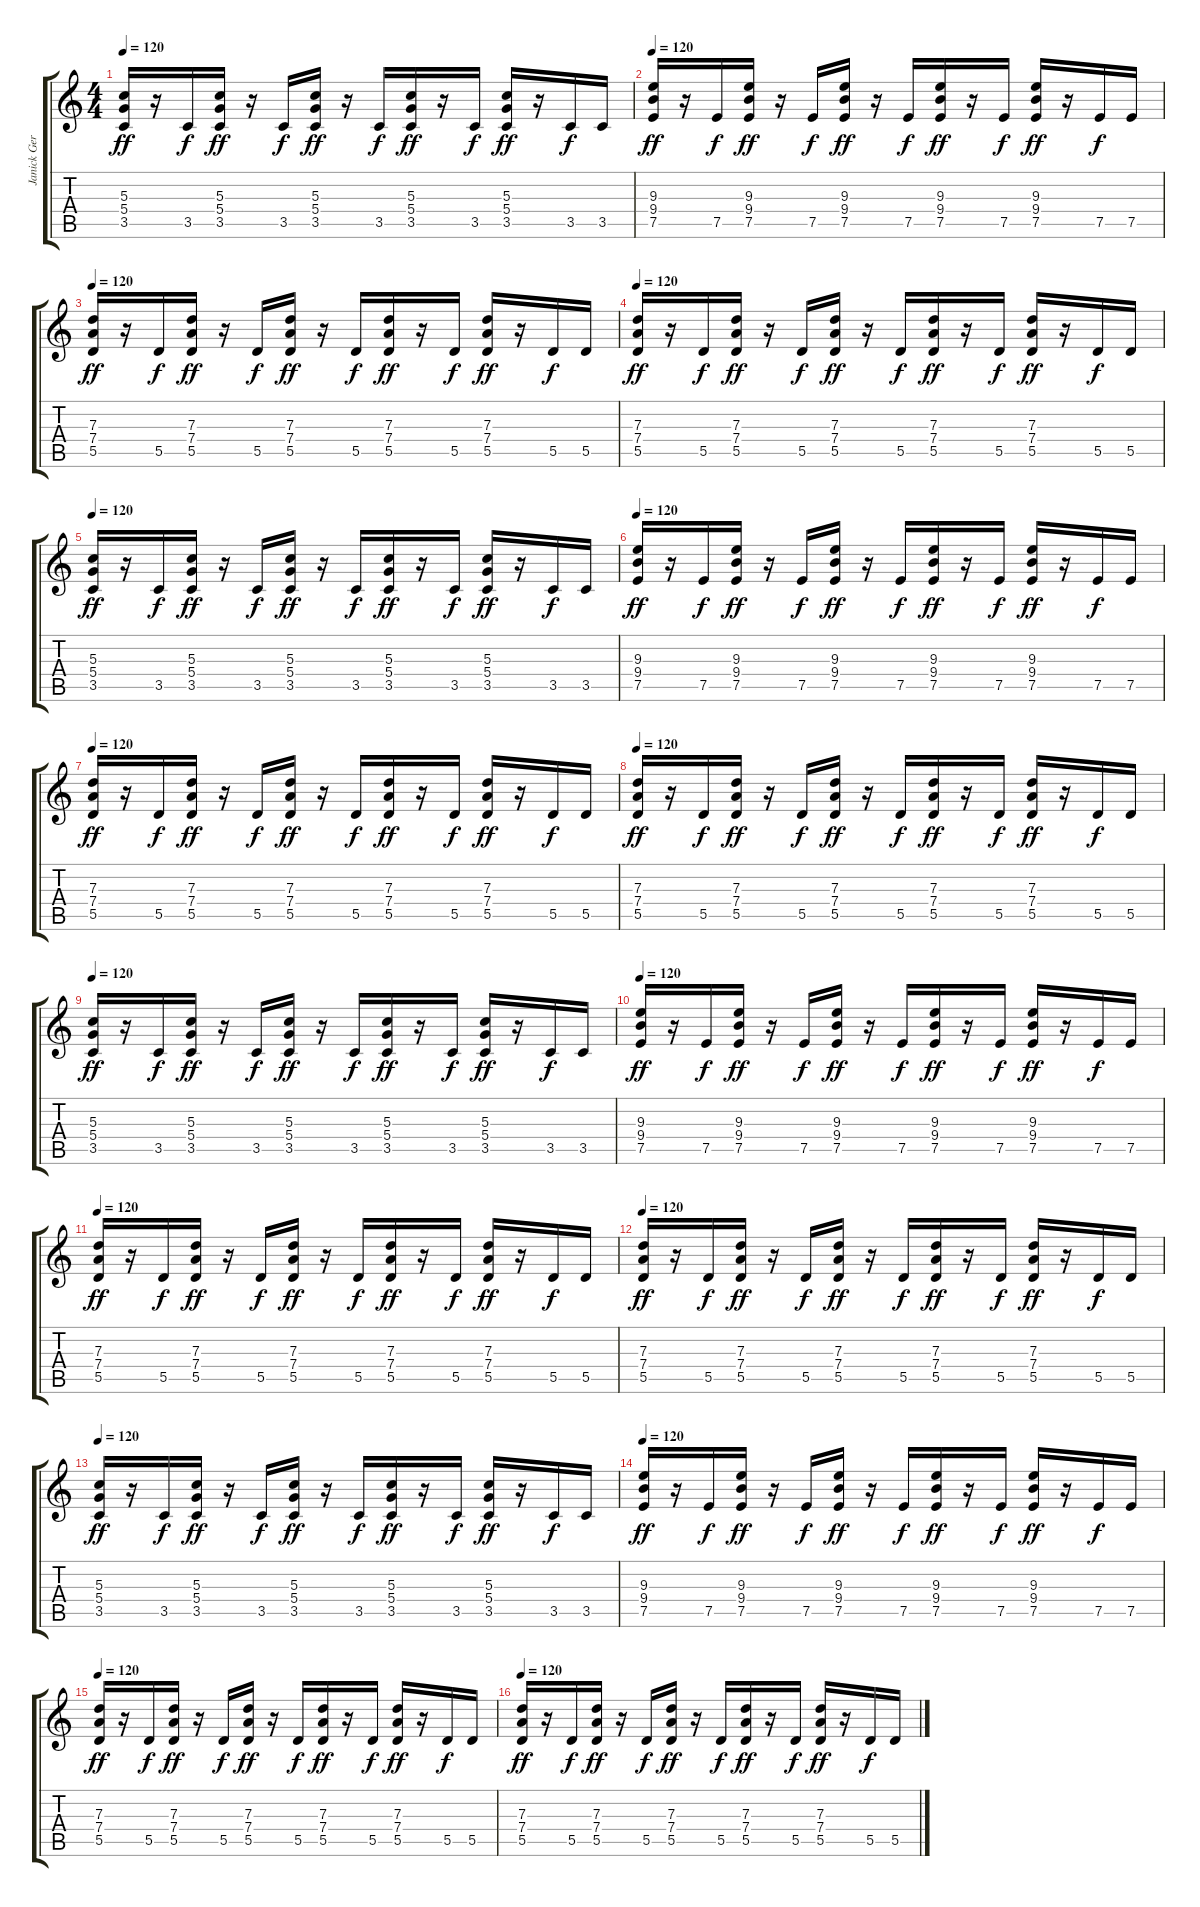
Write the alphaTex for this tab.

\track ("Janick Gers" "Janick Ger") {instrument overdrivenguitar}
\staff {score tabs}
\tuning (E4 B3 G3 D3 A2 E2) {hide}
\ts (4 4)
\tempo 122
\tempo 120
\clef g2
\ks c
(5.3 5.4 3.5).16{dy ff} r.16 3.5.16{dy f} (5.3 5.4 3.5).16{dy ff} r.16 3.5.16{dy f} (5.3 5.4 3.5).16{dy ff} r.16 3.5.16{dy f} (5.3 5.4 3.5).16{dy ff} r.16 3.5.16{dy f} (5.3 5.4 3.5).16{dy ff} r.16 3.5.16{dy f} 3.5.16 |
\tempo 122
\tempo 120
(9.3 9.4 7.5).16{dy ff} r.16 7.5.16{dy f} (9.3 9.4 7.5).16{dy ff} r.16 7.5.16{dy f} (9.3 9.4 7.5).16{dy ff} r.16 7.5.16{dy f} (9.3 9.4 7.5).16{dy ff} r.16 7.5.16{dy f} (9.3 9.4 7.5).16{dy ff} r.16 7.5.16{dy f} 7.5.16 |
\tempo 120
(7.3 7.4 5.5).16{dy ff} r.16 5.5.16{dy f} (7.3 7.4 5.5).16{dy ff} r.16 5.5.16{dy f} (7.3 7.4 5.5).16{dy ff} r.16 5.5.16{dy f} (7.3 7.4 5.5).16{dy ff} r.16 5.5.16{dy f} (7.3 7.4 5.5).16{dy ff} r.16 5.5.16{dy f} 5.5.16 |
\tempo 120
(7.3 7.4 5.5).16{dy ff} r.16 5.5.16{dy f} (7.3 7.4 5.5).16{dy ff} r.16 5.5.16{dy f} (7.3 7.4 5.5).16{dy ff} r.16 5.5.16{dy f} (7.3 7.4 5.5).16{dy ff} r.16 5.5.16{dy f} (7.3 7.4 5.5).16{dy ff} r.16 5.5.16{dy f} 5.5.16 |
\tempo 120
(5.3 5.4 3.5).16{dy ff} r.16 3.5.16{dy f} (5.3 5.4 3.5).16{dy ff} r.16 3.5.16{dy f} (5.3 5.4 3.5).16{dy ff} r.16 3.5.16{dy f} (5.3 5.4 3.5).16{dy ff} r.16 3.5.16{dy f} (5.3 5.4 3.5).16{dy ff} r.16 3.5.16{dy f} 3.5.16 |
\tempo 120
(9.3 9.4 7.5).16{dy ff} r.16 7.5.16{dy f} (9.3 9.4 7.5).16{dy ff} r.16 7.5.16{dy f} (9.3 9.4 7.5).16{dy ff} r.16 7.5.16{dy f} (9.3 9.4 7.5).16{dy ff} r.16 7.5.16{dy f} (9.3 9.4 7.5).16{dy ff} r.16 7.5.16{dy f} 7.5.16 |
\tempo 120
(7.3 7.4 5.5).16{dy ff} r.16 5.5.16{dy f} (7.3 7.4 5.5).16{dy ff} r.16 5.5.16{dy f} (7.3 7.4 5.5).16{dy ff} r.16 5.5.16{dy f} (7.3 7.4 5.5).16{dy ff} r.16 5.5.16{dy f} (7.3 7.4 5.5).16{dy ff} r.16 5.5.16{dy f} 5.5.16 |
\tempo 120
(7.3 7.4 5.5).16{dy ff} r.16 5.5.16{dy f} (7.3 7.4 5.5).16{dy ff} r.16 5.5.16{dy f} (7.3 7.4 5.5).16{dy ff} r.16 5.5.16{dy f} (7.3 7.4 5.5).16{dy ff} r.16 5.5.16{dy f} (7.3 7.4 5.5).16{dy ff} r.16 5.5.16{dy f} 5.5.16 |
\tempo 120
(5.3 5.4 3.5).16{dy ff} r.16 3.5.16{dy f} (5.3 5.4 3.5).16{dy ff} r.16 3.5.16{dy f} (5.3 5.4 3.5).16{dy ff} r.16 3.5.16{dy f} (5.3 5.4 3.5).16{dy ff} r.16 3.5.16{dy f} (5.3 5.4 3.5).16{dy ff} r.16 3.5.16{dy f} 3.5.16 |
\tempo 120
(9.3 9.4 7.5).16{dy ff} r.16 7.5.16{dy f} (9.3 9.4 7.5).16{dy ff} r.16 7.5.16{dy f} (9.3 9.4 7.5).16{dy ff} r.16 7.5.16{dy f} (9.3 9.4 7.5).16{dy ff} r.16 7.5.16{dy f} (9.3 9.4 7.5).16{dy ff} r.16 7.5.16{dy f} 7.5.16 |
\tempo 120
(7.3 7.4 5.5).16{dy ff} r.16 5.5.16{dy f} (7.3 7.4 5.5).16{dy ff} r.16 5.5.16{dy f} (7.3 7.4 5.5).16{dy ff} r.16 5.5.16{dy f} (7.3 7.4 5.5).16{dy ff} r.16 5.5.16{dy f} (7.3 7.4 5.5).16{dy ff} r.16 5.5.16{dy f} 5.5.16 |
\tempo 120
(7.3 7.4 5.5).16{dy ff} r.16 5.5.16{dy f} (7.3 7.4 5.5).16{dy ff} r.16 5.5.16{dy f} (7.3 7.4 5.5).16{dy ff} r.16 5.5.16{dy f} (7.3 7.4 5.5).16{dy ff} r.16 5.5.16{dy f} (7.3 7.4 5.5).16{dy ff} r.16 5.5.16{dy f} 5.5.16 |
\tempo 120
(5.3 5.4 3.5).16{dy ff} r.16 3.5.16{dy f} (5.3 5.4 3.5).16{dy ff} r.16 3.5.16{dy f} (5.3 5.4 3.5).16{dy ff} r.16 3.5.16{dy f} (5.3 5.4 3.5).16{dy ff} r.16 3.5.16{dy f} (5.3 5.4 3.5).16{dy ff} r.16 3.5.16{dy f} 3.5.16 |
\tempo 120
(9.3 9.4 7.5).16{dy ff} r.16 7.5.16{dy f} (9.3 9.4 7.5).16{dy ff} r.16 7.5.16{dy f} (9.3 9.4 7.5).16{dy ff} r.16 7.5.16{dy f} (9.3 9.4 7.5).16{dy ff} r.16 7.5.16{dy f} (9.3 9.4 7.5).16{dy ff} r.16 7.5.16{dy f} 7.5.16 |
\tempo 120
(7.3 7.4 5.5).16{dy ff} r.16 5.5.16{dy f} (7.3 7.4 5.5).16{dy ff} r.16 5.5.16{dy f} (7.3 7.4 5.5).16{dy ff} r.16 5.5.16{dy f} (7.3 7.4 5.5).16{dy ff} r.16 5.5.16{dy f} (7.3 7.4 5.5).16{dy ff} r.16 5.5.16{dy f} 5.5.16 |
\tempo 120
(7.3 7.4 5.5).16{dy ff} r.16 5.5.16{dy f} (7.3 7.4 5.5).16{dy ff} r.16 5.5.16{dy f} (7.3 7.4 5.5).16{dy ff} r.16 5.5.16{dy f} (7.3 7.4 5.5).16{dy ff} r.16 5.5.16{dy f} (7.3 7.4 5.5).16{dy ff} r.16 5.5.16{dy f} 5.5.16
